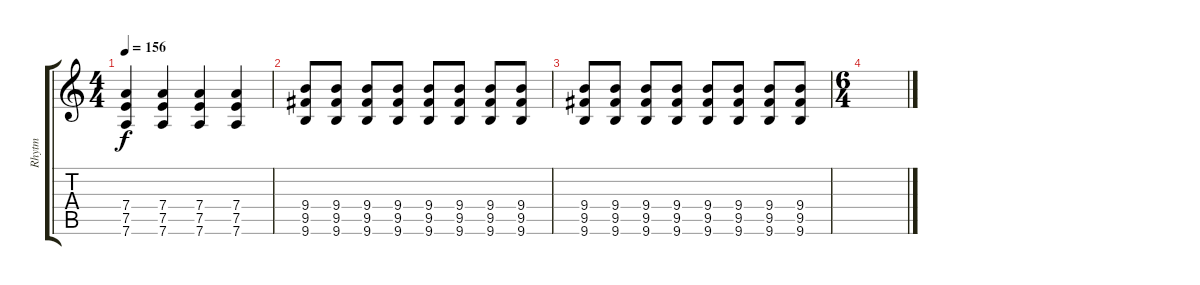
\track ("Rhytm" "Rhytm") {instrument distortionguitar}
\staff {score tabs}
\tuning (E4 B3 G3 D3 A2 D2) {hide}
\ts (4 4)
\tempo 156
\clef g2
\ks c
(7.4 7.5 7.6).4{dy f} (7.4 7.5 7.6).4 (7.4 7.5 7.6).4 (7.4 7.5 7.6).4 |
(9.4 9.5 9.6).8 (9.4 9.5 9.6).8 (9.4 9.5 9.6).8 (9.4 9.5 9.6).8 (9.4 9.5 9.6).8 (9.4 9.5 9.6).8 (9.4 9.5 9.6).8 (9.4 9.5 9.6).8 |
(9.4 9.5 9.6).8 (9.4 9.5 9.6).8 (9.4 9.5 9.6).8 (9.4 9.5 9.6).8 (9.4 9.5 9.6).8 (9.4 9.5 9.6).8 (9.4 9.5 9.6).8 (9.4 9.5 9.6).8 |
\ts (6 4)
